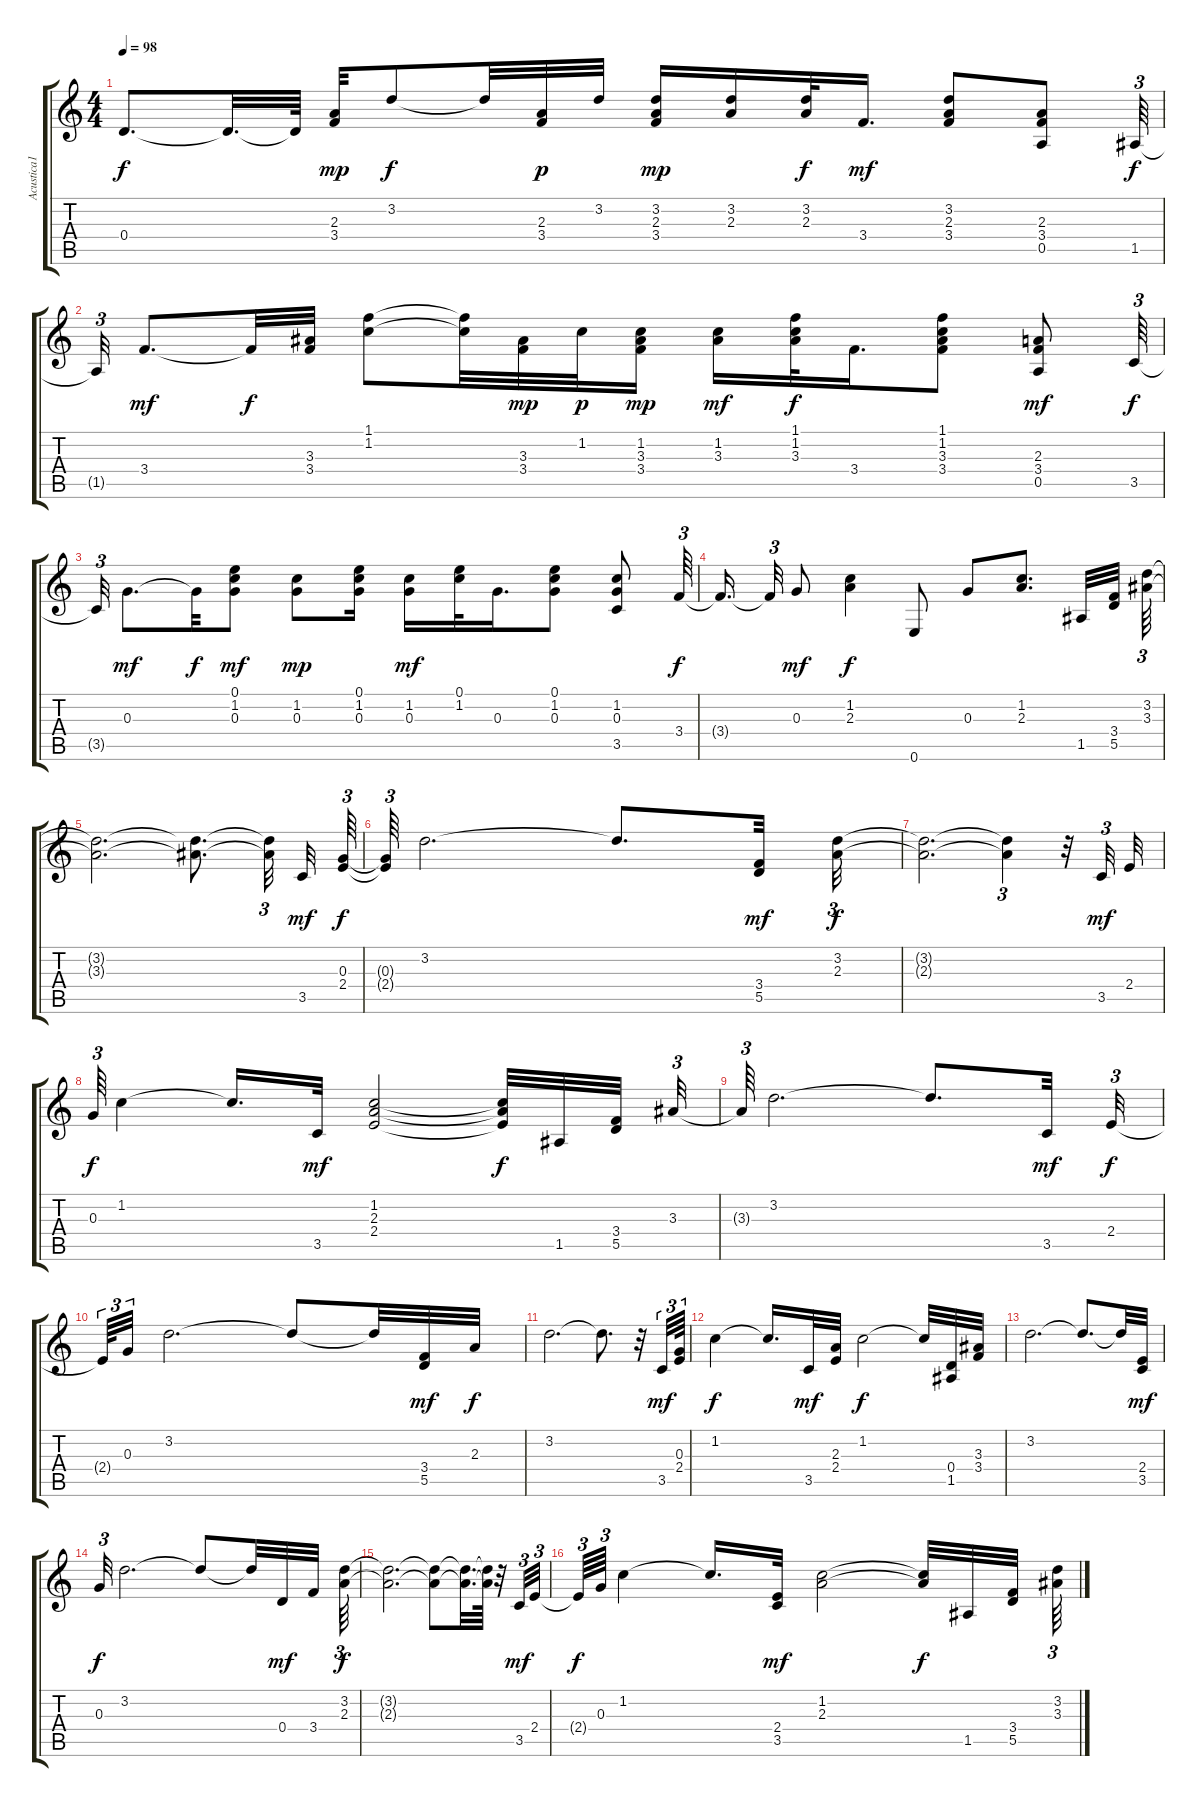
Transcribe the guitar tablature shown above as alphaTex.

\track ("Acustica1" "Acustica1") {instrument acousticguitarsteel}
\staff {score tabs}
\tuning (E4 B3 G3 D3 A2 E2) {hide}
\ts (4 4)
\tempo 98
\clef g2
\ks c
0.4{t}.8{d dy f} 0.4{t}.32{d} 0.4{t}.64 (2.3 3.4).32{dy mp} 3.2.8{dy f} 3.2{t}.32 (2.3 3.4).32{dy p} 3.2.32 (3.2 2.3 3.4).16{dy mp} (3.2 2.3).16 (3.2 2.3).32{dy f} 3.4.16{d dy mf} (3.2 2.3 3.4).8 (2.3 3.4 0.5).8 1.5.64{tu (3 2) dy f} |
1.5{t}.32{tu (3 2)} 3.4.8{d dy mf} 3.4{t}.32{dy f} (3.3 3.4).32 (1.1 1.2).8 (1.1{t} 1.2{t}).32 (3.3 3.4).32{dy mp} 1.2.32{dy p} (1.2 3.3 3.4).16{dy mp} (1.2 3.3).16{dy mf} (1.1 1.2 3.3).32{dy f} 3.4.16{d} (1.1 1.2 3.3 3.4).8 (2.3 3.4 0.5).8{dy mf} 3.5.64{tu (3 2) dy f} |
3.5{t}.32{tu (3 2)} 0.3.8{d dy mf} 0.3{t}.32{dy f} (0.1 1.2 0.3).8{dy mf} (1.2 0.3).8{dy mp} (0.1 1.2 0.3).16 (1.2 0.3).16{dy mf} (0.1 1.2).32 0.3.16{d} (0.1 1.2 0.3).8 (1.2 0.3 3.5).8 3.4.64{tu (3 2) dy f} |
3.4{t}.16{d beam splitsecondary} 3.4{t}.32{tu (3 2)} 0.3.8{dy mf} (1.2 2.3).4{dy f} 0.6.8 0.3.8 (1.2 2.3).8{d} 1.5.32 (3.4 5.5).32{beam splitsecondary} (3.2 3.3).64{tu (3 2)} |
(3.2{t} 3.3{t}).2{d} (3.2{t} 3.3{t}).8{d} (3.2{t} 3.3{t}).32{tu (3 2) beam splitsecondary} 3.5.32{dy mf} (0.3 2.4).64{tu (3 2) dy f} |
(0.3{t} 2.4{t}).64{tu (3 2)} 3.2.2{d} 3.2{t}.8{d} (3.4 5.5).32{dy mf} (3.2 2.3).32{tu (3 2) dy f} |
(3.2{t} 2.3{t}).2{d} (3.2{t} 2.3{t}).4{tu (3 2)} r.32 3.5.32{tu (3 2) dy mf} 2.4.32 |
0.3.64{tu (3 2) dy f} 1.2.4 1.2{t}.16{d} 3.5.32{dy mf} (1.2 2.3 2.4).2 (1.2{t} 2.3{t} 2.4{t}).32{dy f} 1.5.32 (3.4 5.5).32{beam splitsecondary} 3.3.32{tu (3 2)} |
3.3{t}.64{tu (3 2)} 3.2.2{d} 3.2{t}.8{d} 3.5.32{dy mf} 2.4.32{tu (3 2) dy f} |
2.4{t}.64{tu (3 2)} 0.3.32{tu (3 2)} 3.2.2{d} 3.2{t}.8 3.2{t}.32 (3.4 5.5).32{dy mf} 2.3.32{dy f} |
3.2.2{d} 3.2{t}.8{d} r.32 3.5.32{tu (3 2) dy mf} (0.3 2.4).64{tu (3 2)} |
1.2.4{dy f} 1.2{t}.16{d} 3.5.32{dy mf} (2.3 2.4).32 1.2.2{dy f} 1.2{t}.32 (0.4 1.5).32 (3.3 3.4).32 |
3.2.2{d} 3.2{t}.8{d} 3.2{t}.32 (2.4 3.5).32{dy mf} |
0.3.32{tu (3 2) dy f} 3.2.2{d} 3.2{t}.8 3.2{t}.32 0.4.32{dy mf} 3.4.32{beam splitsecondary} (3.2 2.3).64{tu (3 2) dy f} |
(3.2{t} 2.3{t}).2{d} (3.2{t} 2.3{t}).8 (3.2{t} 2.3{t}).32{d} (3.2{t} 2.3{t}).64 r.32 3.5.32{tu (3 2) dy mf} 2.4.32{tu (3 2)} |
2.4{t}.64{tu (3 2) dy f} 0.3.64{tu (3 2)} 1.2.4 1.2{t}.16{d} (2.4 3.5).32{dy mf} (1.2 2.3).2 (1.2{t} 2.3{t}).32{dy f} 1.5.32 (3.4 5.5).32{beam splitsecondary} (3.2 3.3).64{tu (3 2)}
